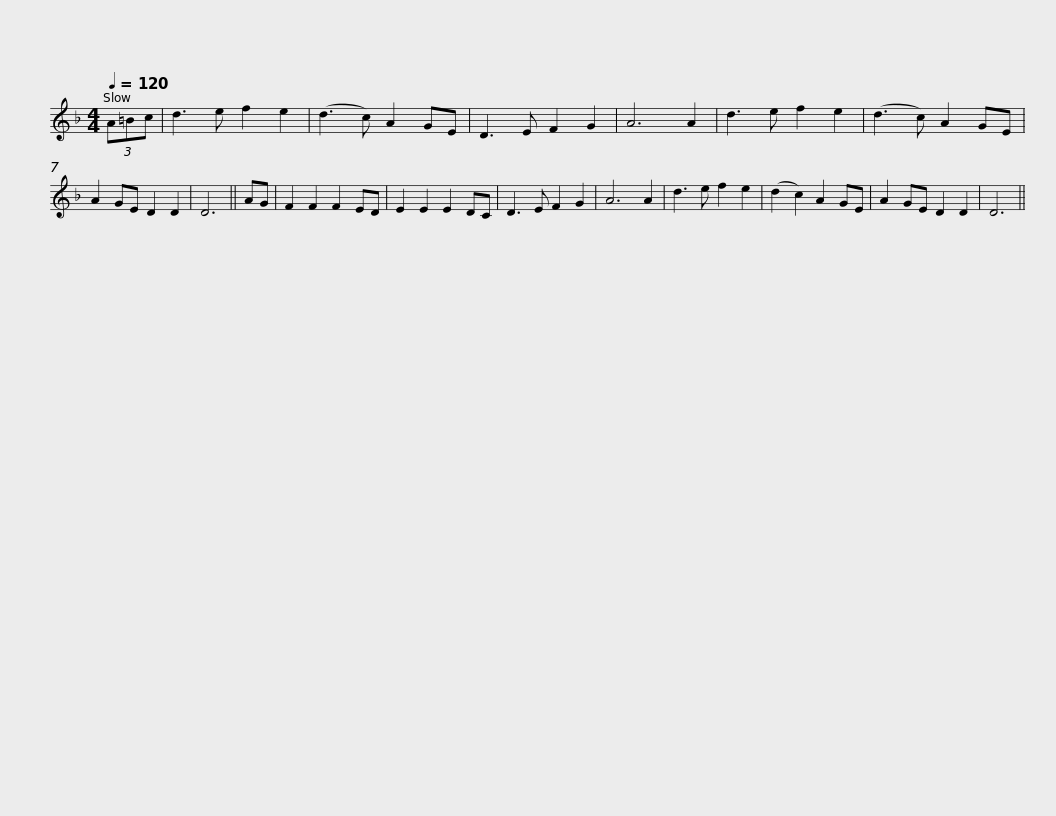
X:1
L:1/8
Q:1/4=120
M:4/4
I:linebreak $
K:Dmin
V:1 treble
V:1
 (3A=Bc | d3 e f2 e2 | (d3 c) A2 GE | D3 E F2 G2 | A6 A2 | %5
 d3 e f2 e2 | (d3 c) A2 GE | A2 GE D2 D2 | D6 || AG |$ %10
 F2 F2 F2 ED | E2 E2 E2 DC | D3 E F2 G2 | A6 A2 | d3 e f2 e2 | %15
 (d2 c2) A2 GE | A2 GE D2 D2 | D6 || %18
